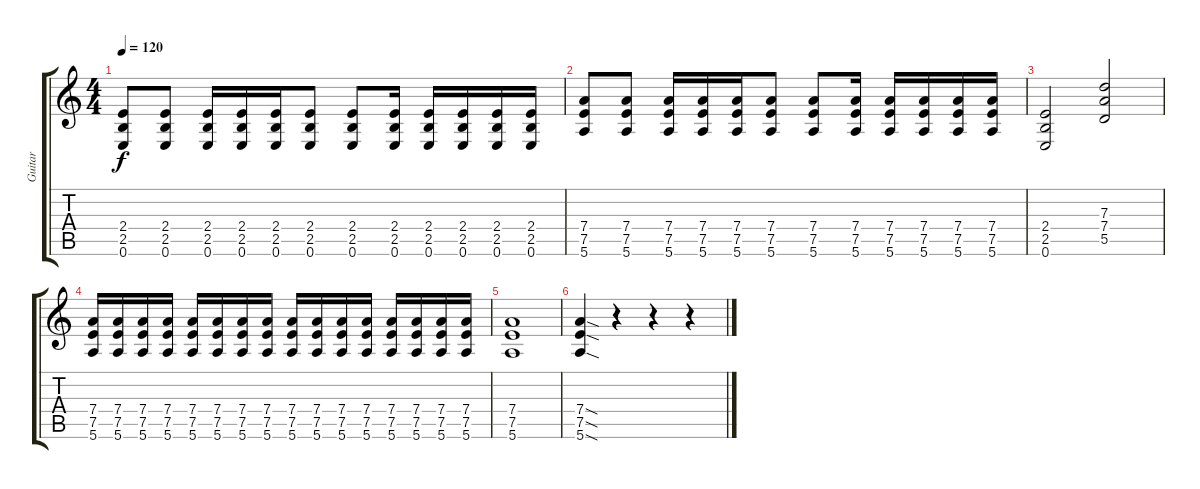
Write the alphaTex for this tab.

\track ("Guitar" "Guitar") {instrument distortionguitar}
\staff {score tabs}
\tuning (E4 B3 G3 D3 A2 E2) {hide}
\ts (4 4)
\tempo 120
\clef g2
\ks c
(2.4 2.5 0.6).8{dy f} (2.4 2.5 0.6).8 (2.4 2.5 0.6).16 (2.4 2.5 0.6).16 (2.4 2.5 0.6).16 (2.4 2.5 0.6).8 (2.4 2.5 0.6).8 (2.4 2.5 0.6).16 (2.4 2.5 0.6).16 (2.4 2.5 0.6).16 (2.4 2.5 0.6).16 (2.4 2.5 0.6).16 |
(7.4 7.5 5.6).8 (7.4 7.5 5.6).8 (7.4 7.5 5.6).16 (7.4 7.5 5.6).16 (7.4 7.5 5.6).16 (7.4 7.5 5.6).8 (7.4 7.5 5.6).8 (7.4 7.5 5.6).16 (7.4 7.5 5.6).16 (7.4 7.5 5.6).16 (7.4 7.5 5.6).16 (7.4 7.5 5.6).16 |
(2.4 2.5 0.6).2 (7.3 7.4 5.5).2 |
(7.4 7.5 5.6).16 (7.4 7.5 5.6).16 (7.4 7.5 5.6).16 (7.4 7.5 5.6).16 (7.4 7.5 5.6).16 (7.4 7.5 5.6).16 (7.4 7.5 5.6).16 (7.4 7.5 5.6).16 (7.4 7.5 5.6).16 (7.4 7.5 5.6).16 (7.4 7.5 5.6).16 (7.4 7.5 5.6).16 (7.4 7.5 5.6).16 (7.4 7.5 5.6).16 (7.4 7.5 5.6).16 (7.4 7.5 5.6).16 |
(7.4 7.5 5.6).1 |
(7.4{sod} 7.5{sod} 5.6{sod}).4 r.4 r.4 r.4
